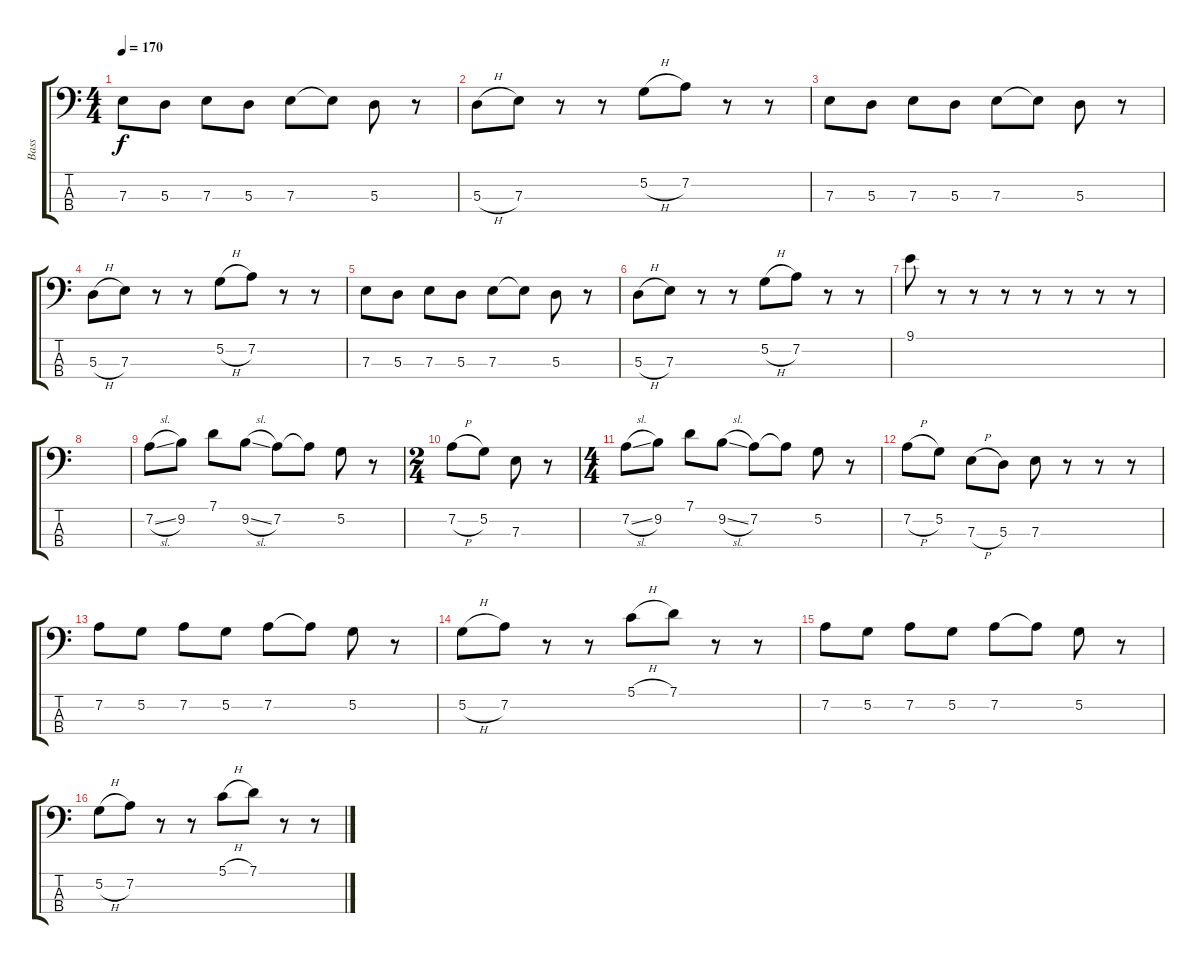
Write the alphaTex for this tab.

\track ("Bass" "Bass") {instrument electricbassfinger}
\staff {score tabs}
\tuning (G2 D2 A1 E1) {hide}
\ts (4 4)
\tempo 170
\clef f4
\ks c
7.3.8{dy f} 5.3.8 7.3.8 5.3.8 7.3.8 7.3{t}.8 5.3.8 r.8 |
5.3{h}.8 7.3.8 r.8 r.8 5.2{h}.8 7.2.8 r.8 r.8 |
7.3.8 5.3.8 7.3.8 5.3.8 7.3.8 7.3{t}.8 5.3.8 r.8 |
5.3{h}.8 7.3.8 r.8 r.8 5.2{h}.8 7.2.8 r.8 r.8 |
7.3.8 5.3.8 7.3.8 5.3.8 7.3.8 7.3{t}.8 5.3.8 r.8 |
5.3{h}.8 7.3.8 r.8 r.8 5.2{h}.8 7.2.8 r.8 r.8 |
9.1.8 r.8 r.8 r.8 r.8 r.8 r.8 r.8 |
|
7.2{sl}.8 9.2.8 7.1.8 9.2{sl}.8 7.2.8 7.2{t}.8 5.2.8 r.8 |
\ts (2 4)
7.2{h}.8 5.2.8 7.3.8 r.8 |
\ts (4 4)
7.2{sl}.8 9.2.8 7.1.8 9.2{sl}.8 7.2.8 7.2{t}.8 5.2.8 r.8 |
7.2{h}.8 5.2.8 7.3{h}.8 5.3.8 7.3.8 r.8 r.8 r.8 |
7.2.8 5.2.8 7.2.8 5.2.8 7.2.8 7.2{t}.8 5.2.8 r.8 |
5.2{h}.8 7.2.8 r.8 r.8 5.1{h}.8 7.1.8 r.8 r.8 |
7.2.8 5.2.8 7.2.8 5.2.8 7.2.8 7.2{t}.8 5.2.8 r.8 |
5.2{h}.8 7.2.8 r.8 r.8 5.1{h}.8 7.1.8 r.8 r.8
